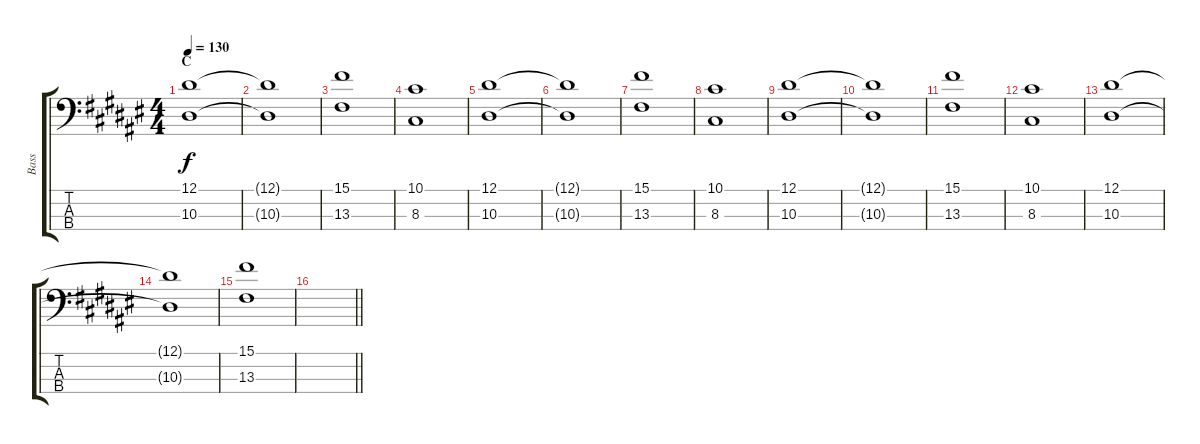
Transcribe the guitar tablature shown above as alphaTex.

\track ("Bass" "Bass") {instrument synthbass1}
\staff {score tabs}
\tuning (Eb2 Bb1 F1 C1) {hide}
\ts (4 4)
\section ("" "C")
\tempo 130
\clef f4
\ks d#minor
(12.1 10.3).1{dy f volume 9} |
(12.1{t} 10.3{t}).1 |
(15.1 13.3).1 |
(10.1 8.3).1 |
(12.1 10.3).1 |
(12.1{t} 10.3{t}).1 |
(15.1 13.3).1 |
(10.1 8.3).1 |
(12.1 10.3).1 |
(12.1{t} 10.3{t}).1 |
(15.1 13.3).1 |
(10.1 8.3).1 |
(12.1 10.3).1 |
(12.1{t} 10.3{t}).1 |
(15.1 13.3).1 |
\barLineRight lightlight
